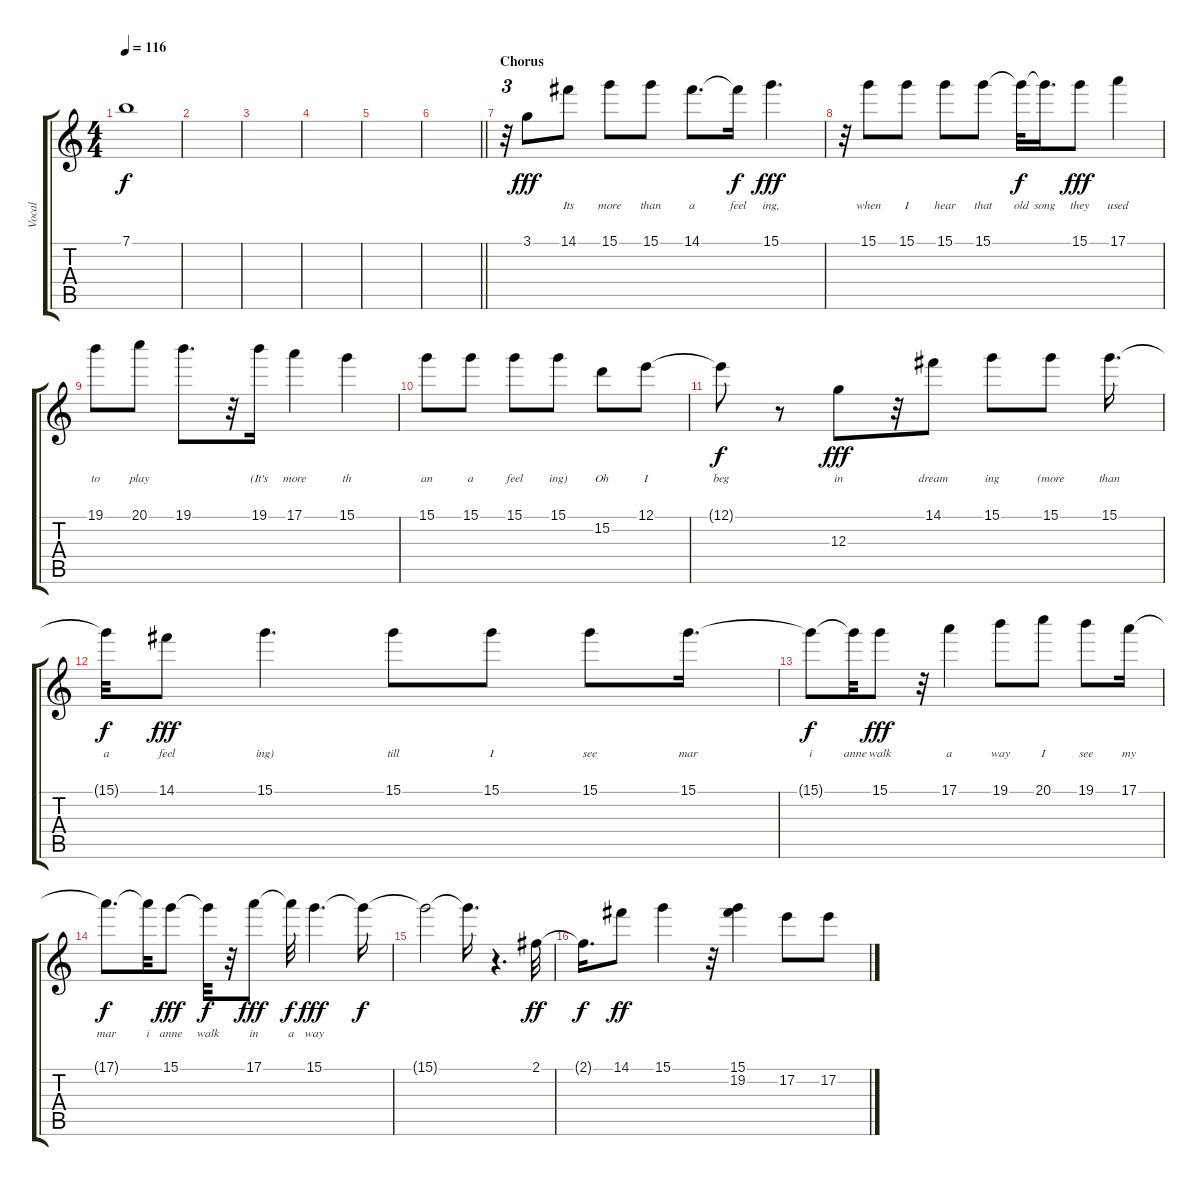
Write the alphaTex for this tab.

\track ("Vocal" "Vocal") {instrument electricguitarjazz}
\staff {score tabs}
\tuning (E4 B3 G3 D3 A2 E2) {hide}
\ts (4 4)
\tempo 116
\clef g2
\ks c
7.1{t}.1{dy f} |
|
|
|
|
\barLineRight lightlight
|
\section ("" "Chorus")
r.32{tu (3 2)} 3.1.8{lyrics (0 "") lyrics (1 "") lyrics (2 "") lyrics (3 "") lyrics (4 "") dy fff} 14.1.8{lyrics (0 "") lyrics (1 "Its") lyrics (2 "") lyrics (3 "") lyrics (4 "")} 15.1.8{lyrics (0 "") lyrics (1 "more") lyrics (2 "") lyrics (3 "") lyrics (4 "")} 15.1.8{lyrics (0 "") lyrics (1 "than") lyrics (2 "") lyrics (3 "") lyrics (4 "")} 14.1.8{d lyrics (0 "") lyrics (1 "a") lyrics (2 "") lyrics (3 "") lyrics (4 "")} 14.1{t}.16{lyrics (0 "") lyrics (1 "feel ") lyrics (2 "") lyrics (3 "") lyrics (4 "") dy f} 15.1.4{d lyrics (0 "") lyrics (1 "ing,") lyrics (2 "") lyrics (3 "") lyrics (4 "") dy fff} |
r.32 15.1.8{lyrics (0 "") lyrics (1 "when") lyrics (2 "") lyrics (3 "") lyrics (4 "")} 15.1.8{lyrics (0 "") lyrics (1 "I") lyrics (2 "") lyrics (3 "") lyrics (4 "")} 15.1.8{lyrics (0 "") lyrics (1 "hear") lyrics (2 "") lyrics (3 "") lyrics (4 "")} 15.1.8{lyrics (0 "") lyrics (1 "that") lyrics (2 "") lyrics (3 "") lyrics (4 "")} 15.1{t}.32{lyrics (0 "") lyrics (1 "old") lyrics (2 "") lyrics (3 "") lyrics (4 "") dy f} 15.1{t}.16{d lyrics (0 "") lyrics (1 "song") lyrics (2 "") lyrics (3 "") lyrics (4 "")} 15.1.8{lyrics (0 "") lyrics (1 "they") lyrics (2 "") lyrics (3 "") lyrics (4 "") dy fff} 17.1.4{lyrics (0 "") lyrics (1 "used") lyrics (2 "") lyrics (3 "") lyrics (4 "")} |
19.1.8{lyrics (0 "") lyrics (1 "to") lyrics (2 "") lyrics (3 "") lyrics (4 "")} 20.1.8{lyrics (0 "") lyrics (1 "play") lyrics (2 "") lyrics (3 "") lyrics (4 "")} 19.1.8{d lyrics (0 "") lyrics (1 " ") lyrics (2 "") lyrics (3 "") lyrics (4 "")} r.32 19.1.16{lyrics (0 "") lyrics (1 "(It's") lyrics (2 "") lyrics (3 "") lyrics (4 "")} 17.1.4{lyrics (0 "") lyrics (1 "more") lyrics (2 "") lyrics (3 "") lyrics (4 "")} 15.1.4{lyrics (0 "") lyrics (1 "th") lyrics (2 "") lyrics (3 "") lyrics (4 "")} |
15.1.8{lyrics (0 "") lyrics (1 "an") lyrics (2 "") lyrics (3 "") lyrics (4 "")} 15.1.8{lyrics (0 "") lyrics (1 "a") lyrics (2 "") lyrics (3 "") lyrics (4 "")} 15.1.8{lyrics (0 "") lyrics (1 "feel ") lyrics (2 "") lyrics (3 "") lyrics (4 "")} 15.1.8{lyrics (0 "") lyrics (1 "ing)") lyrics (2 "") lyrics (3 "") lyrics (4 "")} 15.2.8{lyrics (0 "") lyrics (1 "Oh") lyrics (2 "") lyrics (3 "") lyrics (4 "")} 12.1.8{lyrics (0 "") lyrics (1 "I") lyrics (2 "") lyrics (3 "") lyrics (4 "")} |
12.1{t}.8{lyrics (0 "") lyrics (1 "beg ") lyrics (2 "") lyrics (3 "") lyrics (4 "") dy f} r.8 12.3.8{lyrics (0 "") lyrics (1 "in") lyrics (2 "") lyrics (3 "") lyrics (4 "") dy fff} r.32 14.1.8{lyrics (0 "") lyrics (1 "dream ") lyrics (2 "") lyrics (3 "") lyrics (4 "")} 15.1.8{lyrics (0 "") lyrics (1 "ing") lyrics (2 "") lyrics (3 "") lyrics (4 "")} 15.1.8{lyrics (0 "") lyrics (1 "(more") lyrics (2 "") lyrics (3 "") lyrics (4 "")} 15.1.16{d lyrics (0 "") lyrics (1 "than") lyrics (2 "") lyrics (3 "") lyrics (4 "")} |
15.1{t}.32{lyrics (0 "") lyrics (1 "a") lyrics (2 "") lyrics (3 "") lyrics (4 "") dy f} 14.1.8{lyrics (0 "") lyrics (1 "feel ") lyrics (2 "") lyrics (3 "") lyrics (4 "") dy fff} 15.1.4{d lyrics (0 "") lyrics (1 "ing)") lyrics (2 "") lyrics (3 "") lyrics (4 "")} 15.1.8{lyrics (0 "") lyrics (1 "till") lyrics (2 "") lyrics (3 "") lyrics (4 "")} 15.1.8{lyrics (0 "") lyrics (1 "I") lyrics (2 "") lyrics (3 "") lyrics (4 "")} 15.1.8{lyrics (0 "") lyrics (1 "see") lyrics (2 "") lyrics (3 "") lyrics (4 "")} 15.1.16{d lyrics (0 "") lyrics (1 "mar ") lyrics (2 "") lyrics (3 "") lyrics (4 "")} |
15.1{t}.8{lyrics (0 "") lyrics (1 "i") lyrics (2 "") lyrics (3 "") lyrics (4 "") dy f} 15.1{t}.32{lyrics (0 "") lyrics (1 " anne") lyrics (2 "") lyrics (3 "") lyrics (4 "")} 15.1.8{lyrics (0 "") lyrics (1 "walk") lyrics (2 "") lyrics (3 "") lyrics (4 "") dy fff} r.32 17.1.4{lyrics (0 "") lyrics (1 "a") lyrics (2 "") lyrics (3 "") lyrics (4 "")} 19.1.8{lyrics (0 "") lyrics (1 "way") lyrics (2 "") lyrics (3 "") lyrics (4 "")} 20.1.8{lyrics (0 "") lyrics (1 "I") lyrics (2 "") lyrics (3 "") lyrics (4 "")} 19.1.8{lyrics (0 "") lyrics (1 "see") lyrics (2 "") lyrics (3 "") lyrics (4 "")} 17.1.16{lyrics (0 "") lyrics (1 "my") lyrics (2 "") lyrics (3 "") lyrics (4 "")} |
17.1{t}.8{d lyrics (0 "") lyrics (1 "mar ") lyrics (2 "") lyrics (3 "") lyrics (4 "") dy f} 17.1{t}.32{lyrics (0 "") lyrics (1 "i") lyrics (2 "") lyrics (3 "") lyrics (4 "")} 15.1.8{lyrics (0 "") lyrics (1 "anne") lyrics (2 "") lyrics (3 "") lyrics (4 "") dy fff} 15.1{t}.32{lyrics (0 "") lyrics (1 "walk ") lyrics (2 "") lyrics (3 "") lyrics (4 "") dy f} r.32 17.1.8{lyrics (0 "") lyrics (1 "in") lyrics (2 "") lyrics (3 "") lyrics (4 "") dy fff} 17.1{t}.32{lyrics (0 "") lyrics (1 "a ") lyrics (2 "") lyrics (3 "") lyrics (4 "") dy f} 15.1.4{d lyrics (0 "") lyrics (1 "way") lyrics (2 "") lyrics (3 "") lyrics (4 "") dy fff} 15.1{t}.16{dy f} |
15.1{t}.2 15.1{t}.16{d} r.4{d} 2.1.32{dy ff} |
2.1{t}.16{d dy f} 14.1.8{dy ff} 15.1.4 r.32 (15.1 19.2).4 17.2.8 17.2.8
